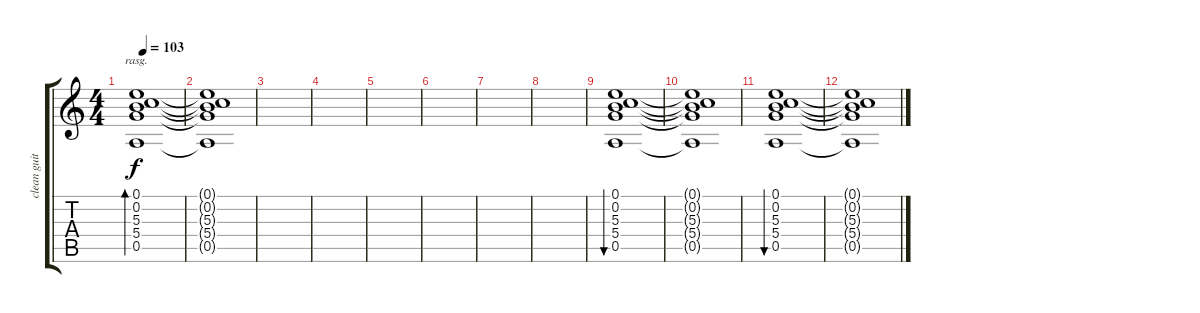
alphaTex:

\track ("clean guitar" "clean guit") {instrument electricguitarclean}
\staff {score tabs}
\tuning (E4 B3 G3 D3 A2 E2) {hide}
\ts (4 4)
\tempo 103
\clef g2
\ks c
(0.1 0.2 5.3 5.4 0.5).1{bd 240 rasg ii dy f} |
(0.1{t} 0.2{t} 5.3{t} 5.4{t} 0.5{t}).1 |
|
|
|
|
|
|
(0.1 0.2 5.3 5.4 0.5).1{bu 480} |
(0.1{t} 0.2{t} 5.3{t} 5.4{t} 0.5{t}).1 |
(0.1 0.2 5.3 5.4 0.5).1{bu 480} |
(0.1{t} 0.2{t} 5.3{t} 5.4{t} 0.5{t}).1
